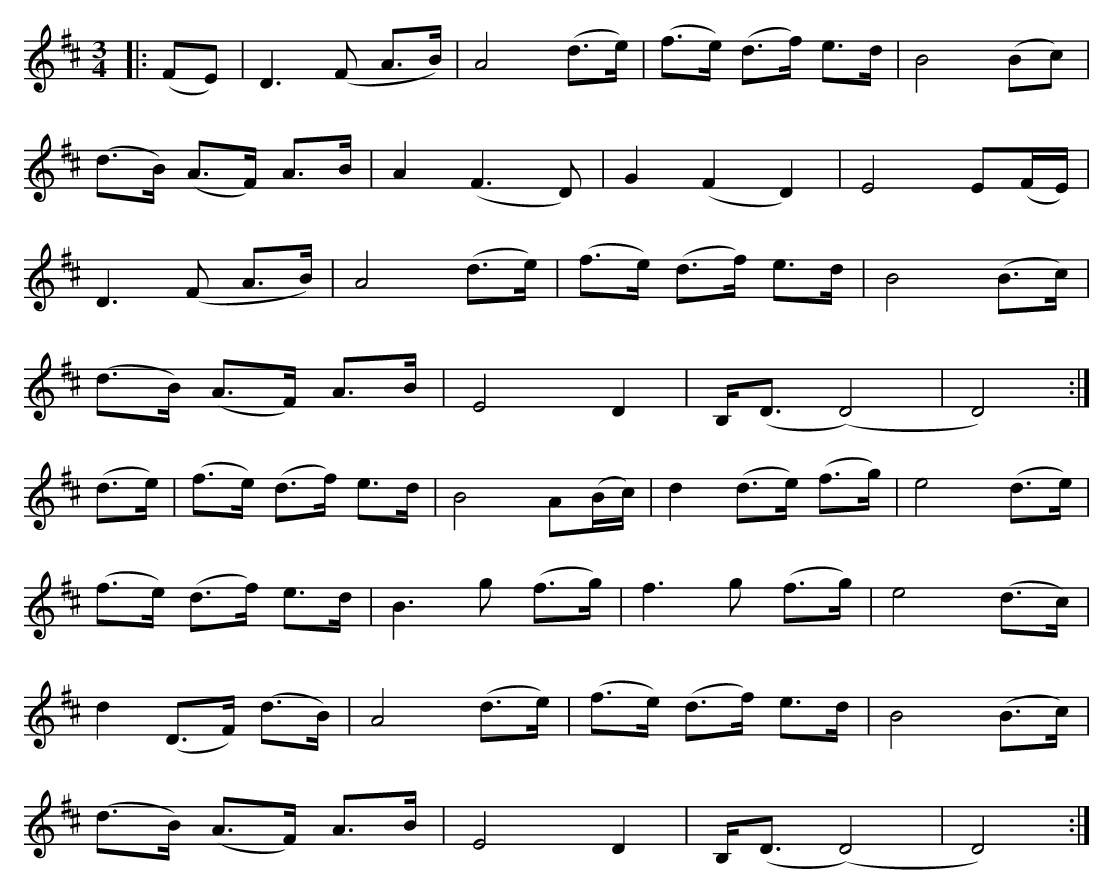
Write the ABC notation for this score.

X:1
M:3/4
K:D
|:(FE)|D3(F A>B)|A4 (d>e)|(f>e) (d>f) e>d|B4 (Bc)|
(d>B) (A>F) A>B|A2 (F3D)|G2 (F2 D2)|E4 E(F/E/)|
D3(F A>B)|A4 (d>e)|(f>e) (d>f) e>d|B4 (B>c)|
(d>B) (A>F) A>B|E4 D2|B,<(D (D4)|D4):|
(d>e)|(f>e) (d>f) e>d|B4 A(B/c/)|d2 (d>e) (f>g)|e4 (d>e)|
(f>e) (d>f) e>d|B3g (f>g)|f3g (f>g)|e4 (d>c)|
d2 (D>F) (d>B)|A4 (d>e)|(f>e) (d>f) e>d|B4 (B>c)|
(d>B) (A>F) A>B|E4 D2|B,<(D (D4)|D4):|
